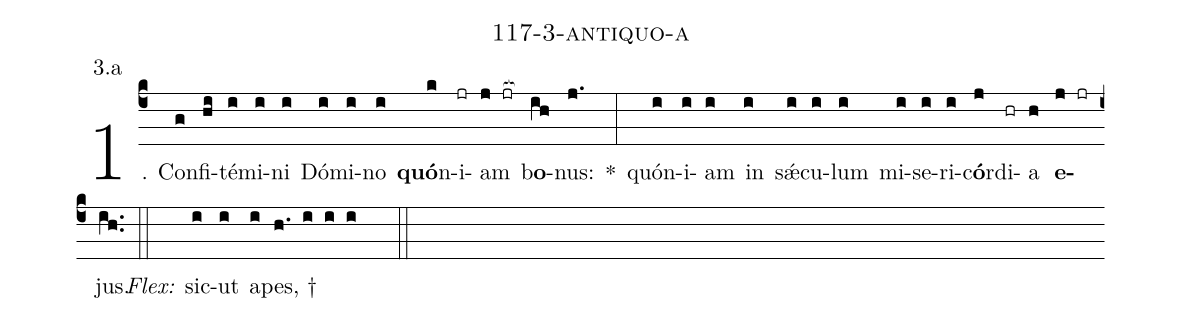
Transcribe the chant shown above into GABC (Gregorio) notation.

name: 117-3-antiquo-a;
annotation: 3.a;
%%
(c4)1. Con(g)fi(hi)té(i)mi(i)ni(i) Dó(i)mi(i)no(i) <b>quó</b>n(k)i(jr)am(j jr[ocb:1{]) b<b>o</b>(ih[ocb:0}])nus:(j.) *(:) quón(i)i(i)am(i) in(i) sǽ(i)cu(i)lum(i) mi(i)se(i)ri(i)c<b>ó</b>r(j)di(hr)a(h) <b>e</b>(j jr)jus.(ih..) (::)
<i>Flex:</i>()  sic(i)ut(i) a(i)pes, †(h. i i i  ::)
